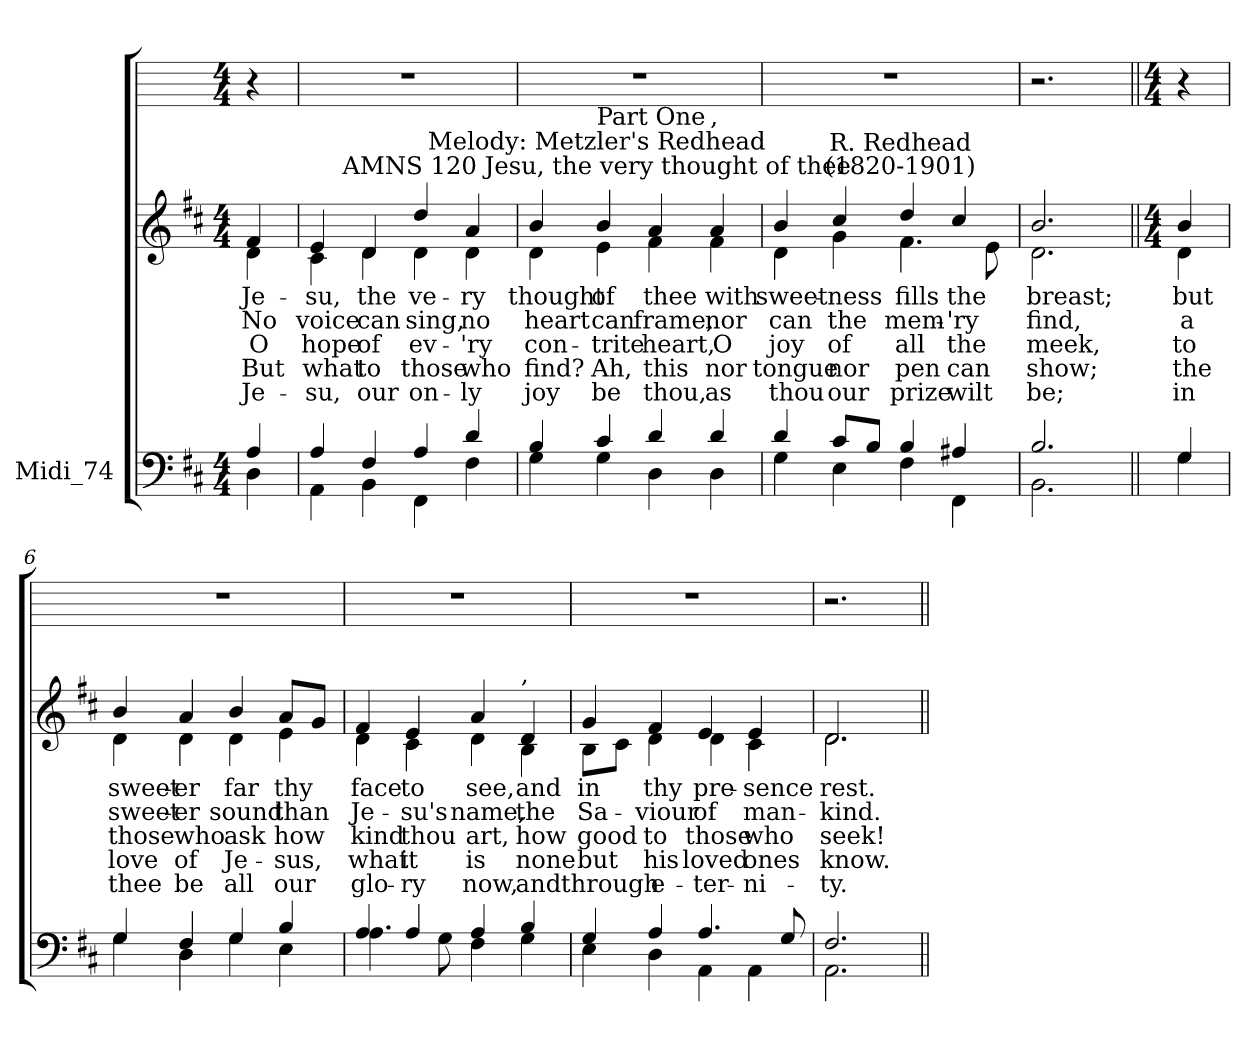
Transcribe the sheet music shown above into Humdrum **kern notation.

**kern	**kern	**text	**text	**text	**text	**text	**kern
*part3	*part2	*part2	*part2	*part2	*part2	*part2	*part1
*staff3	*staff2	*staff2	*staff2	*staff2	*staff2	*staff2	*staff1
*I"Midi_74	*	*	*	*	*	*	*
*clefF4	*clefG2	*	*	*	*	*	*
*k[f#c#]	*k[f#c#]	*	*	*	*	*	*
*D:	*D:	*	*	*	*	*	*
*M4/4	*M4/4	*	*	*	*	*	*M4/4
=	=	=	=	=	=	=	=
*^	*	*	*	*	*	*	*
!	!	!LO:TX:a:cj:t=Latin, c. 12th cent.\ntr. E. Caswall (1814-1878)	!	!	!	!	!	!
!	!	!	!LO:LY:b	!LO:LY:b	!LO:LY:b	!LO:LY:b	!LO:LY:b	!
*	*	*^	*	*	*	*	*	*
4A/	4D\	4f#/	4d\	Je-	-No	O	But	Je-	4r
=1	=1	=1	=1	=1	=1	=1	=1	=1	=1
!	!	!	!	!LO:LY:b	!LO:LY:b	!LO:LY:b	!LO:LY:b	!LO:LY:b	!
4A/	4AA\	4e/	4c#\	-su,	voice	hope	what	su,	1r
!	!	!	!	!LO:LY:b	!LO:LY:b	!LO:LY:b	!LO:LY:b	!LO:LY:b	!
4F#/	4BB\	4d/	4d\	the	can	of	to	our	.
!	!	!	!	!LO:LY:b	!LO:LY:b	!LO:LY:b	!LO:LY:b	!LO:LY:b	!
4A/	4FF#\	4dd/	4d\	ve-	-sing,	ev-	-those	on-	.
!	!	!	!	!LO:LY:b	!LO:LY:b	!LO:LY:b	!LO:LY:b	!LO:LY:b	!
4d/	4F#\	4a/	4d\	-ry	no	'ry	who	ly	.
=2	=2	=2	=2	=2	=2	=2	=2	=2	=2
!	!	!	!	!LO:LY:b	!LO:LY:b	!LO:LY:b	!LO:LY:b	!LO:LY:b	!
4B/	4G\	4b/	4d\	thought	heart	con-	-find?	joy	1r
!	!	!LO:TX:a:cj:t=AMNS 120 Jesu, the very thought of thee	!	!	!	!	!	!	!
!	!	!LO:TX:a:cj:t=Melody&colon; Metzler's Redhead	!	!	!	!	!	!	!
!	!	!LO:TX:a:t=Part One	!	!	!	!	!	!	!
!	!	!	!	!LO:LY:b	!LO:LY:b	!LO:LY:b	!LO:LY:b	!LO:LY:b	!
4c#/	4G\	4b/	4e\	of	can	trite	Ah,	be	.
!	!	!	!	!LO:LY:b	!LO:LY:b	!LO:LY:b	!LO:LY:b	!LO:LY:b	!
4d/	4D\	4a/	4f#\	thee	frame,	heart,	this	thou,	.
!	!	!LO:TX:a:t=,	!	!	!	!	!	!	!
!	!	!	!	!LO:LY:b	!LO:LY:b	!LO:LY:b	!LO:LY:b	!LO:LY:b	!
4d/	4D\	4a/	4f#\	with	nor	O	nor	as	.
=3	=3	=3	=3	=3	=3	=3	=3	=3	=3
!	!	!	!	!LO:LY:b	!LO:LY:b	!LO:LY:b	!LO:LY:b	!LO:LY:b	!
4d/	4G\	4b/	4d\	sweet-	-can	joy	tongue	thou	1r
!	!	!	!	!LO:LY:b	!LO:LY:b	!LO:LY:b	!LO:LY:b	!LO:LY:b	!
8c#/L	4E\	4cc#/	4g\	ness	the	of	nor	our	.
8B/J	.	.	.	.	.	.	.	.	.
!	!	!LO:TX:a:cj:t=R. Redhead\n(1820-1901)	!	!	!	!	!	!	!
!	!	!	!	!LO:LY:b	!LO:LY:b	!LO:LY:b	!LO:LY:b	!LO:LY:b	!
4B/	4F#\	4dd/	4.f#\	fills	mem-	-all	pen	prize	.
!	!	!	!	!LO:LY:b	!LO:LY:b	!LO:LY:b	!LO:LY:b	!LO:LY:b	!
4A#X/	4FF#\	4cc#/	.	the	'ry	the	can	wilt	.
.	.	.	8e\	.	.	.	.	.	.
=4	=4	=4	=4	=4	=4	=4	=4	=4	=4
!	!	!	!	!LO:LY:b	!LO:LY:b	!LO:LY:b	!LO:LY:b	!LO:LY:b	!
2.B/	2.BB\	2.b/	2.d\	breast;	find,	meek,	show;	be;	2.r
!!LO:LB:g=z
=5||	=5||	=5||	=5||	=5||	=5||	=5||	=5||	=5||	=5||
*	*	*M4/4	*	*	*	*	*	*	*M4/4
!	!	!	!	!LO:LY:b	!LO:LY:b	!LO:LY:b	!LO:LY:b	!LO:LY:b	!
4G/	4G\	4b/	4d\	but	a	to	the	in	4r
=6	=6	=6	=6	=6	=6	=6	=6	=6	=6
!	!	!	!	!LO:LY:b	!LO:LY:b	!LO:LY:b	!LO:LY:b	!LO:LY:b	!
4G/	4G\	4b/	4d\	sweet-	-sweet-	-those	love	thee	1r
!	!	!	!	!LO:LY:b	!LO:LY:b	!LO:LY:b	!LO:LY:b	!LO:LY:b	!
4F#/	4D\	4a/	4d\	er	er	who	of	be	.
!	!	!	!	!LO:LY:b	!LO:LY:b	!LO:LY:b	!LO:LY:b	!LO:LY:b	!
4G/	4G\	4b/	4d\	far	sound	ask	Je-	-all	.
!	!	!	!	!LO:LY:b	!LO:LY:b	!LO:LY:b	!LO:LY:b	!LO:LY:b	!
4B/	4E\	8a/L	4e\	thy	than	how	sus,	our	.
.	.	8g/J	.	.	.	.	.	.	.
=7	=7	=7	=7	=7	=7	=7	=7	=7	=7
!	!	!	!	!LO:LY:b	!LO:LY:b	!LO:LY:b	!LO:LY:b	!LO:LY:b	!
4A/	4.A\	4f#/	4d\	face	Je-	-kind	what	glo-	1r
!	!	!	!	!LO:LY:b	!LO:LY:b	!LO:LY:b	!LO:LY:b	!LO:LY:b	!
4A/	.	4e/	4c#\	-to	su's	thou	it	ry	.
.	8G\	.	.	.	.	.	.	.	.
!	!	!	!	!LO:LY:b	!LO:LY:b	!LO:LY:b	!LO:LY:b	!LO:LY:b	!
4A/	4F#\	4a/	4d\	see,	name,	art,	is	now,	.
!	!	!LO:TX:a:t=,	!	!	!	!	!	!	!
!	!	!	!	!LO:LY:b	!LO:LY:b	!LO:LY:b	!LO:LY:b	!LO:LY:b	!
4B/	4G\	4d/	4B\	and	the	how	none	and	.
=8	=8	=8	=8	=8	=8	=8	=8	=8	=8
!	!	!	!	!LO:LY:b	!LO:LY:b	!LO:LY:b	!LO:LY:b	!LO:LY:b	!
4G/	4E\	4g/	8B\L	in	Sa-	-good	but	through	1r
.	.	.	8c#\J	.	.	.	.	.	.
!	!	!	!	!LO:LY:b	!LO:LY:b	!LO:LY:b	!LO:LY:b	!LO:LY:b	!
4A/	4D\	4f#/	4d\	thy	viour	to	his	e-	.
!	!	!	!	!LO:LY:b	!LO:LY:b	!LO:LY:b	!LO:LY:b	!LO:LY:b	!
4.A/	4AA\	4e/	4d\	-pre-	-of	those	loved	ter-	.
!	!	!	!	!LO:LY:b	!LO:LY:b	!LO:LY:b	!LO:LY:b	!LO:LY:b	!
.	4AA\	4e/	4c#\	-sence	man-	-who	ones	ni-	.
8G/	.	.	.	.	.	.	.	.	.
=9	=9	=9	=9	=9	=9	=9	=9	=9	=9
!	!	!	!	!LO:LY:b	!LO:LY:b	!LO:LY:b	!LO:LY:b	!LO:LY:b	!
2.F#/	2.AA\	2.d/	2.d\	-rest.	kind.	seek!	know.	ty.	2.r
*v	*v	*	*	*	*	*	*	*	*
*	*v	*v	*	*	*	*	*	*
=||	=||	=||	=||	=||	=||	=||	=||
*-	*-	*-	*-	*-	*-	*-	*-
